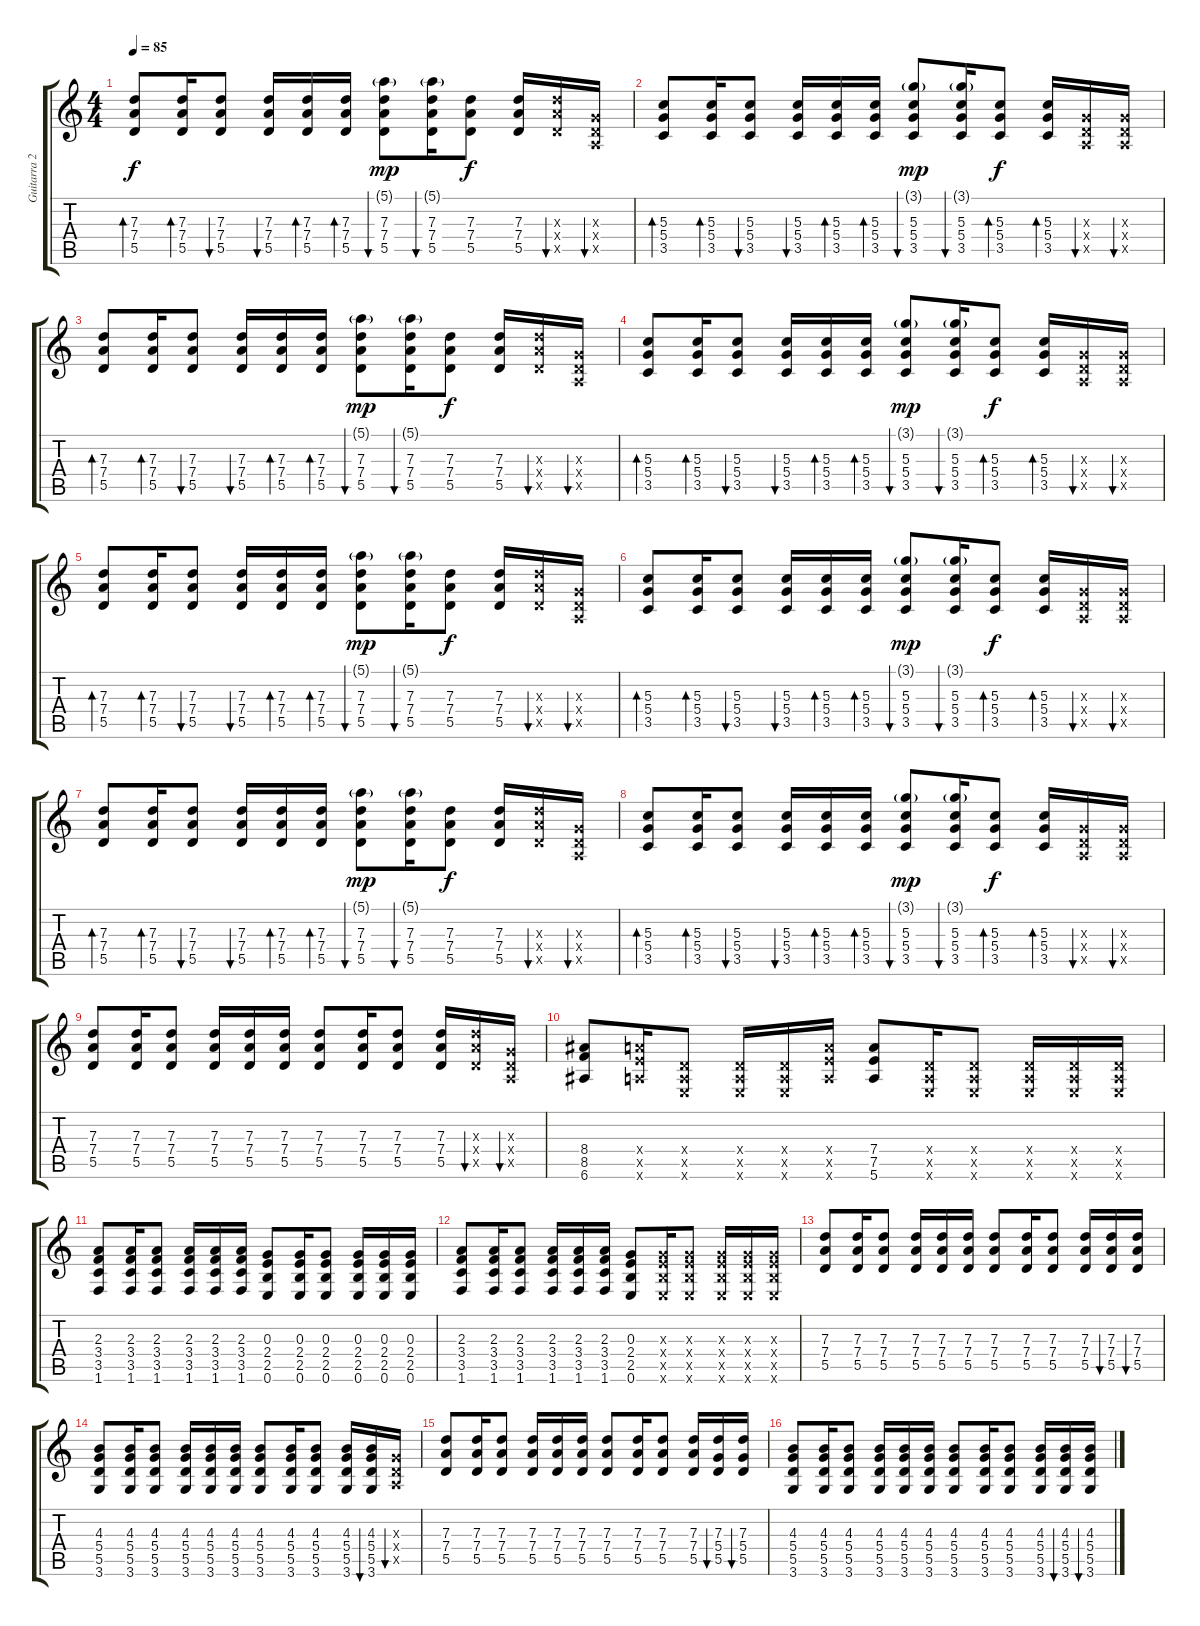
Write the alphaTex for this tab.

\track ("Guitarra 2" "Guitarra 2") {instrument acousticguitarsteel}
\staff {score tabs}
\tuning (E4 B3 G3 D3 A2 E2) {hide}
\ts (4 4)
\tempo 85
\clef g2
\ks c
(7.3 7.4 5.5).8{bd 60 dy f instrument acousticguitarsteel} (7.3 7.4 5.5).16{bd 60} (7.3 7.4 5.5).8{bu 60} (7.3 7.4 5.5).16{bu 60} (7.3 7.4 5.5).16{bd 60} (7.3 7.4 5.5).16{bd 60} (5.1{g} 7.3 7.4 5.5).8{bu 60 dy mp} (5.1{g} 7.3 7.4 5.5).16{bu 60} (7.3 7.4 5.5).8{dy f} (7.3 7.4 5.5).16 (7.3{x} 7.4{x} 5.5{x}).16{bu 480} (0.3{x} 0.4{x} 0.5{x}).16{bu 480} |
(5.3 5.4 3.5).8{bd 60} (5.3 5.4 3.5).16{bd 60} (5.3 5.4 3.5).8{bu 60} (5.3 5.4 3.5).16{bu 60} (5.3 5.4 3.5).16{bd 60} (5.3 5.4 3.5).16{bd 60} (3.1{g} 5.3 5.4 3.5).8{bu 60 dy mp} (3.1{g} 5.3 5.4 3.5).16{bu 60} (5.3 5.4 3.5).8{bd 60 dy f} (5.3 5.4 3.5).16{bd 60} (0.3{x} 0.4{x} 0.5{x}).16{bu 480} (0.3{x} 0.4{x} 0.5{x}).16{bu 480} |
(7.3 7.4 5.5).8{bd 60} (7.3 7.4 5.5).16{bd 60} (7.3 7.4 5.5).8{bu 60} (7.3 7.4 5.5).16{bu 60} (7.3 7.4 5.5).16{bd 60} (7.3 7.4 5.5).16{bd 60} (5.1{g} 7.3 7.4 5.5).8{bu 60 dy mp} (5.1{g} 7.3 7.4 5.5).16{bu 60} (7.3 7.4 5.5).8{dy f} (7.3 7.4 5.5).16 (7.3{x} 7.4{x} 5.5{x}).16{bu 480} (0.3{x} 0.4{x} 0.5{x}).16{bu 480} |
(5.3 5.4 3.5).8{bd 60} (5.3 5.4 3.5).16{bd 60} (5.3 5.4 3.5).8{bu 60} (5.3 5.4 3.5).16{bu 60} (5.3 5.4 3.5).16{bd 60} (5.3 5.4 3.5).16{bd 60} (3.1{g} 5.3 5.4 3.5).8{bu 60 dy mp} (3.1{g} 5.3 5.4 3.5).16{bu 60} (5.3 5.4 3.5).8{bd 60 dy f} (5.3 5.4 3.5).16{bd 60} (0.3{x} 0.4{x} 0.5{x}).16{bu 480} (0.3{x} 0.4{x} 0.5{x}).16{bu 480} |
(7.3 7.4 5.5).8{bd 60} (7.3 7.4 5.5).16{bd 60} (7.3 7.4 5.5).8{bu 60} (7.3 7.4 5.5).16{bu 60} (7.3 7.4 5.5).16{bd 60} (7.3 7.4 5.5).16{bd 60} (5.1{g} 7.3 7.4 5.5).8{bu 60 dy mp} (5.1{g} 7.3 7.4 5.5).16{bu 60} (7.3 7.4 5.5).8{dy f} (7.3 7.4 5.5).16 (7.3{x} 7.4{x} 5.5{x}).16{bu 480} (0.3{x} 0.4{x} 0.5{x}).16{bu 480} |
(5.3 5.4 3.5).8{bd 60} (5.3 5.4 3.5).16{bd 60} (5.3 5.4 3.5).8{bu 60} (5.3 5.4 3.5).16{bu 60} (5.3 5.4 3.5).16{bd 60} (5.3 5.4 3.5).16{bd 60} (3.1{g} 5.3 5.4 3.5).8{bu 60 dy mp} (3.1{g} 5.3 5.4 3.5).16{bu 60} (5.3 5.4 3.5).8{bd 60 dy f} (5.3 5.4 3.5).16{bd 60} (0.3{x} 0.4{x} 0.5{x}).16{bu 480} (0.3{x} 0.4{x} 0.5{x}).16{bu 480} |
(7.3 7.4 5.5).8{bd 60} (7.3 7.4 5.5).16{bd 60} (7.3 7.4 5.5).8{bu 60} (7.3 7.4 5.5).16{bu 60} (7.3 7.4 5.5).16{bd 60} (7.3 7.4 5.5).16{bd 60} (5.1{g} 7.3 7.4 5.5).8{bu 60 dy mp} (5.1{g} 7.3 7.4 5.5).16{bu 60} (7.3 7.4 5.5).8{dy f} (7.3 7.4 5.5).16 (7.3{x} 7.4{x} 5.5{x}).16{bu 480} (0.3{x} 0.4{x} 0.5{x}).16{bu 480} |
(5.3 5.4 3.5).8{bd 60} (5.3 5.4 3.5).16{bd 60} (5.3 5.4 3.5).8{bu 60} (5.3 5.4 3.5).16{bu 60} (5.3 5.4 3.5).16{bd 60} (5.3 5.4 3.5).16{bd 60} (3.1{g} 5.3 5.4 3.5).8{bu 60 dy mp} (3.1{g} 5.3 5.4 3.5).16{bu 60} (5.3 5.4 3.5).8{bd 60 dy f} (5.3 5.4 3.5).16{bd 60} (0.3{x} 0.4{x} 0.5{x}).16{bu 480} (0.3{x} 0.4{x} 0.5{x}).16{bu 480} |
(7.3 7.4 5.5).8 (7.3 7.4 5.5).16 (7.3 7.4 5.5).8 (7.3 7.4 5.5).16 (7.3 7.4 5.5).16 (7.3 7.4 5.5).16 (7.3 7.4 5.5).8 (7.3 7.4 5.5).16 (7.3 7.4 5.5).8 (7.3 7.4 5.5).16 (7.3{x} 7.4{x} 5.5{x}).16{bu 480} (0.3{x} 0.4{x} 0.5{x}).16{bu 480} |
(8.4 8.5 6.6).8 (7.4{x} 7.5{x} 5.6{x}).16 (0.4{x} 0.5{x} 0.6{x}).8 (0.4{x} 0.5{x} 0.6{x}).16 (0.4{x} 0.5{x} 0.6{x}).16 (7.4{x} 7.5{x} 5.6{x}).16 (7.4 7.5 5.6).8 (0.4{x} 0.5{x} 0.6{x}).16 (0.4{x} 0.5{x} 0.6{x}).8 (0.4{x} 0.5{x} 0.6{x}).16 (0.4{x} 0.5{x} 0.6{x}).16 (0.4{x} 0.5{x} 0.6{x}).16 |
(2.3 3.4 3.5 1.6).8 (2.3 3.4 3.5 1.6).16 (2.3 3.4 3.5 1.6).8 (2.3 3.4 3.5 1.6).16 (2.3 3.4 3.5 1.6).16 (2.3 3.4 3.5 1.6).16 (0.3 2.4 2.5 0.6).8 (0.3 2.4 2.5 0.6).16 (0.3 2.4 2.5 0.6).8 (0.3 2.4 2.5 0.6).16 (0.3 2.4 2.5 0.6).16 (0.3 2.4 2.5 0.6).16 |
(2.3 3.4 3.5 1.6).8 (2.3 3.4 3.5 1.6).16 (2.3 3.4 3.5 1.6).8 (2.3 3.4 3.5 1.6).16 (2.3 3.4 3.5 1.6).16 (2.3 3.4 3.5 1.6).16 (0.3 2.4 2.5 0.6).8 (0.3{x} 2.4{x} 2.5{x} 0.6{x}).16 (0.3{x} 2.4{x} 2.5{x} 0.6{x}).8 (0.3{x} 2.4{x} 2.5{x} 0.6{x}).16 (0.3{x} 2.4{x} 2.5{x} 0.6{x}).16 (0.3{x} 2.4{x} 2.5{x} 0.6{x}).16 |
(7.3 7.4 5.5).8 (7.3 7.4 5.5).16 (7.3 7.4 5.5).8 (7.3 7.4 5.5).16 (7.3 7.4 5.5).16 (7.3 7.4 5.5).16 (7.3 7.4 5.5).8 (7.3 7.4 5.5).16 (7.3 7.4 5.5).8 (7.3 7.4 5.5).16 (7.3 7.4 5.5).16{bu 120} (7.3 7.4 5.5).16{bu 480} |
(4.3 5.4 5.5 3.6).8 (4.3 5.4 5.5 3.6).16 (4.3 5.4 5.5 3.6).8 (4.3 5.4 5.5 3.6).16 (4.3 5.4 5.5 3.6).16 (4.3 5.4 5.5 3.6).16 (4.3 5.4 5.5 3.6).8 (4.3 5.4 5.5 3.6).16 (4.3 5.4 5.5 3.6).8 (4.3 5.4 5.5 3.6).16 (4.3 5.4 5.5 3.6).16{bu 120} (0.3{x} 0.4{x} 0.5{x}).16{bu 480} |
(7.3 7.4 5.5).8 (7.3 7.4 5.5).16 (7.3 7.4 5.5).8 (7.3 7.4 5.5).16 (7.3 7.4 5.5).16 (7.3 7.4 5.5).16 (7.3 7.4 5.5).8 (7.3 7.4 5.5).16 (7.3 7.4 5.5).8 (7.3 7.4 5.5).16 (7.3 5.4 5.5).16{bu 480} (7.3 5.4 5.5).16{bu 480} |
(4.3 5.4 5.5 3.6).8 (4.3 5.4 5.5 3.6).16 (4.3 5.4 5.5 3.6).8 (4.3 5.4 5.5 3.6).16 (4.3 5.4 5.5 3.6).16 (4.3 5.4 5.5 3.6).16 (4.3 5.4 5.5 3.6).8 (4.3 5.4 5.5 3.6).16 (4.3 5.4 5.5 3.6).8 (4.3 5.4 5.5 3.6).16 (4.3 5.4 5.5 3.6).16{bu 480} (4.3 5.4 5.5 3.6).16{bu 480}
